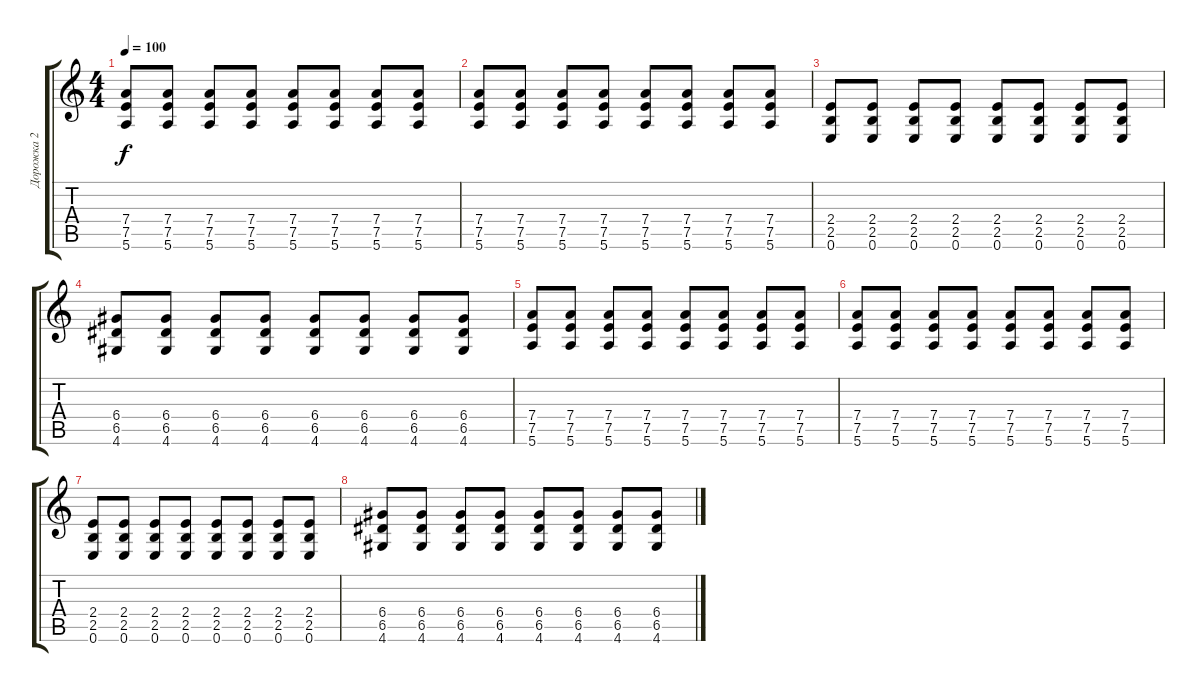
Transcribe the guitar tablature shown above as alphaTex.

\track ("Дорожка 2" "Дорожка 2") {instrument distortionguitar}
\staff {score tabs}
\tuning (E4 B3 G3 D3 A2 E2) {hide}
\ts (4 4)
\tempo 100
\clef g2
\ks c
(7.4 7.5 5.6).8{dy f} (7.4 7.5 5.6).8 (7.4 7.5 5.6).8 (7.4 7.5 5.6).8 (7.4 7.5 5.6).8 (7.4 7.5 5.6).8 (7.4 7.5 5.6).8 (7.4 7.5 5.6).8 |
(7.4 7.5 5.6).8 (7.4 7.5 5.6).8 (7.4 7.5 5.6).8 (7.4 7.5 5.6).8 (7.4 7.5 5.6).8 (7.4 7.5 5.6).8 (7.4 7.5 5.6).8 (7.4 7.5 5.6).8 |
(2.4 2.5 0.6).8 (2.4 2.5 0.6).8 (2.4 2.5 0.6).8 (2.4 2.5 0.6).8 (2.4 2.5 0.6).8 (2.4 2.5 0.6).8 (2.4 2.5 0.6).8 (2.4 2.5 0.6).8 |
(6.4 6.5 4.6).8 (6.4 6.5 4.6).8 (6.4 6.5 4.6).8 (6.4 6.5 4.6).8 (6.4 6.5 4.6).8 (6.4 6.5 4.6).8 (6.4 6.5 4.6).8 (6.4 6.5 4.6).8 |
(7.4 7.5 5.6).8 (7.4 7.5 5.6).8 (7.4 7.5 5.6).8 (7.4 7.5 5.6).8 (7.4 7.5 5.6).8 (7.4 7.5 5.6).8 (7.4 7.5 5.6).8 (7.4 7.5 5.6).8 |
(7.4 7.5 5.6).8 (7.4 7.5 5.6).8 (7.4 7.5 5.6).8 (7.4 7.5 5.6).8 (7.4 7.5 5.6).8 (7.4 7.5 5.6).8 (7.4 7.5 5.6).8 (7.4 7.5 5.6).8 |
(2.4 2.5 0.6).8 (2.4 2.5 0.6).8 (2.4 2.5 0.6).8 (2.4 2.5 0.6).8 (2.4 2.5 0.6).8 (2.4 2.5 0.6).8 (2.4 2.5 0.6).8 (2.4 2.5 0.6).8 |
(6.4 6.5 4.6).8 (6.4 6.5 4.6).8 (6.4 6.5 4.6).8 (6.4 6.5 4.6).8 (6.4 6.5 4.6).8 (6.4 6.5 4.6).8 (6.4 6.5 4.6).8 (6.4 6.5 4.6).8
